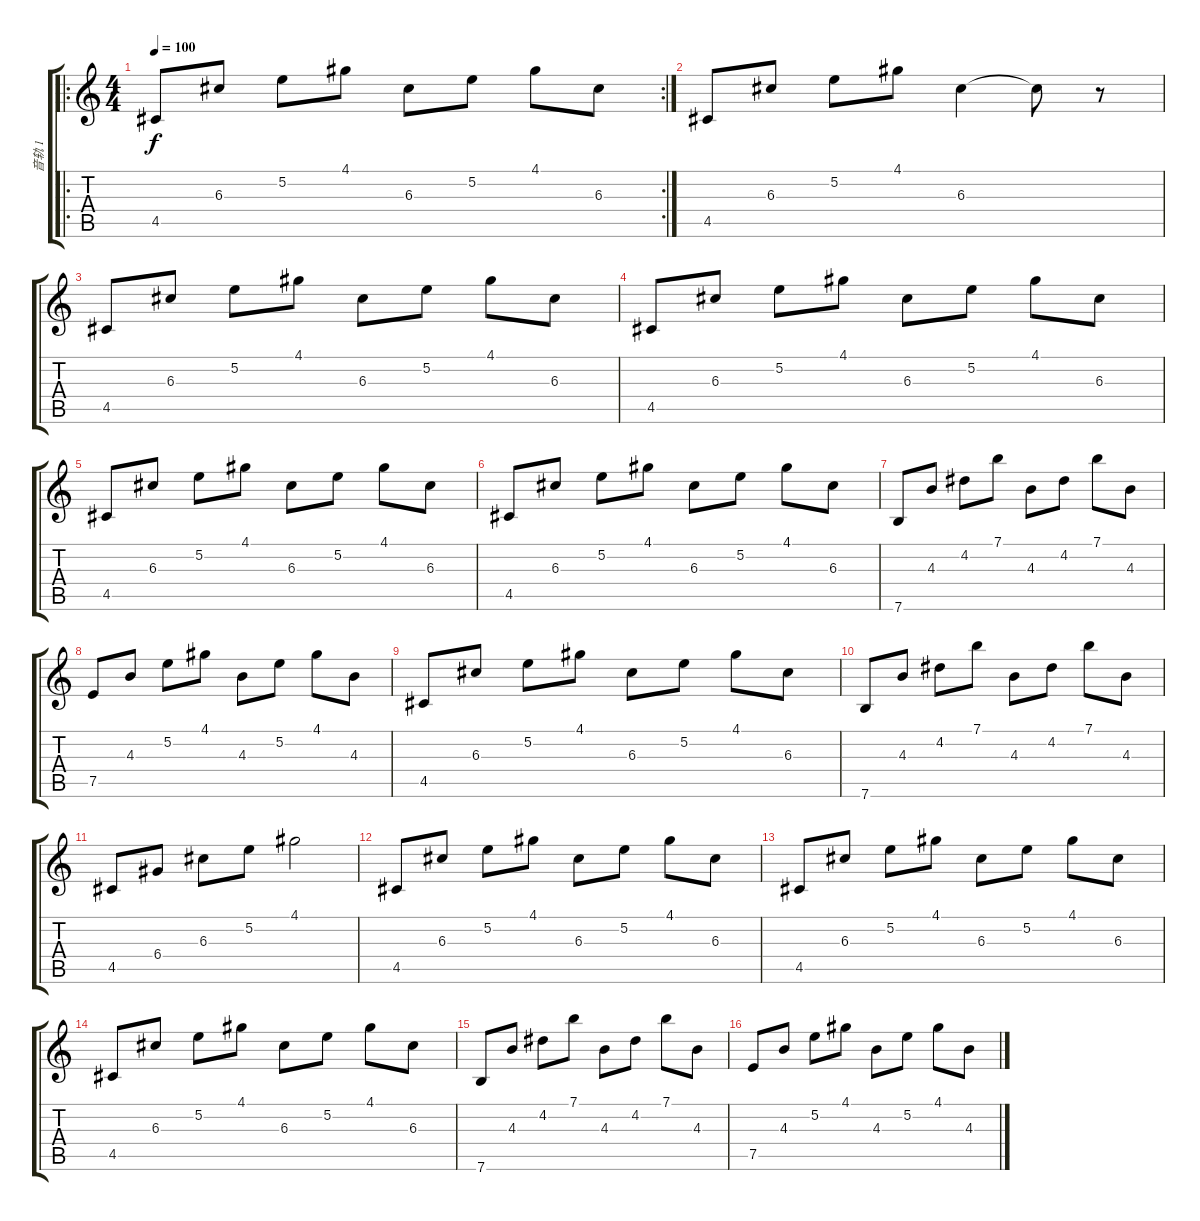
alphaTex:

\track ("音轨 1" "音轨 1") {instrument acousticguitarnylon}
\staff {score tabs}
\tuning (E4 B3 G3 D3 A2 E2) {hide}
\ro
\rc 2
\ts (4 4)
\tempo 100
\clef g2
\ks c
4.5.8{dy f instrument acousticguitarnylon} 6.3.8 5.2.8 4.1.8 6.3.8 5.2.8 4.1.8 6.3.8 |
4.5.8 6.3.8 5.2.8 4.1.8 6.3.4 6.3{t}.8 r.8 |
4.5.8 6.3.8 5.2.8 4.1.8 6.3.8 5.2.8 4.1.8 6.3.8 |
4.5.8 6.3.8 5.2.8 4.1.8 6.3.8 5.2.8 4.1.8 6.3.8 |
4.5.8 6.3.8 5.2.8 4.1.8 6.3.8 5.2.8 4.1.8 6.3.8 |
4.5.8 6.3.8 5.2.8 4.1.8 6.3.8 5.2.8 4.1.8 6.3.8 |
7.6.8 4.3.8 4.2.8 7.1.8 4.3.8 4.2.8 7.1.8 4.3.8 |
7.5.8 4.3.8 5.2.8 4.1.8 4.3.8 5.2.8 4.1.8 4.3.8 |
4.5.8 6.3.8 5.2.8 4.1.8 6.3.8 5.2.8 4.1.8 6.3.8 |
7.6.8 4.3.8 4.2.8 7.1.8 4.3.8 4.2.8 7.1.8 4.3.8 |
4.5.8 6.4.8 6.3.8 5.2.8 4.1.2 |
4.5.8 6.3.8 5.2.8 4.1.8 6.3.8 5.2.8 4.1.8 6.3.8 |
4.5.8 6.3.8 5.2.8 4.1.8 6.3.8 5.2.8 4.1.8 6.3.8 |
4.5.8 6.3.8 5.2.8 4.1.8 6.3.8 5.2.8 4.1.8 6.3.8 |
7.6.8 4.3.8 4.2.8 7.1.8 4.3.8 4.2.8 7.1.8 4.3.8 |
7.5.8 4.3.8 5.2.8 4.1.8 4.3.8 5.2.8 4.1.8 4.3.8
